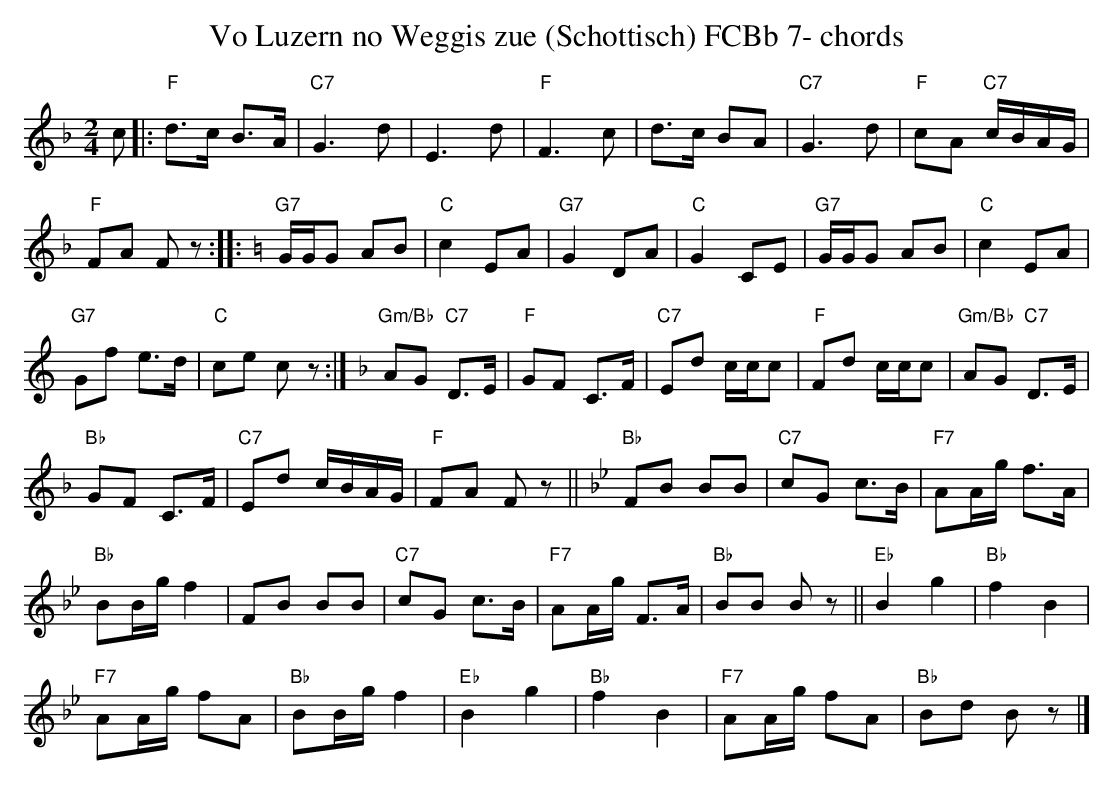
X:1
T:Vo Luzern no Weggis zue (Schottisch) FCBb 7- chords
M:2/4
L:1/8
K:Fmaj%%MIDI gchordon
c |: "F"d>c B>A | "C7"G3d | E3d | "F"F3c | d>c BA | "C7"G3d | "F"cA "C7"c/2B/2A/2G/2 |
"F"FA Fz:: [K:Cmaj] "G7"G/2G/2G AB | "C"c2EA | "G7"G2DA | "C"G2CE | "G7"G/2G/2G AB | "C"c2EA |
"G7"Gf e>d | "C"ce cz :| [K:Fmaj] "Gm/Bb"AG "C7"D>E | "F"GF C>F | "C7"Ed c/2c/2c | "F"Fd c/2c/2c | "Gm/Bb"AG "C7"D>E |
"Bb"GF C>F | "C7"Ed c/2B/2A/2G/2 | "F"FA Fz || [K:Bbmaj] "Bb"FB BB | "C7"cG c>B | "F7"AA/2g/2 f>A |
"Bb"BB/2g/2 f2 | FB BB | "C7"cG c>B | "F7"AA/2g/2 F>A | "Bb"BB Bz || "Eb"B2g2 | "Bb"f2B2 |
"F7"AA/2g/2 fA | "Bb"BB/2g/2f2 | "Eb"B2g2 | "Bb"f2B2 | "F7"AA/2g/2 fA | "Bb"Bd Bz |]
